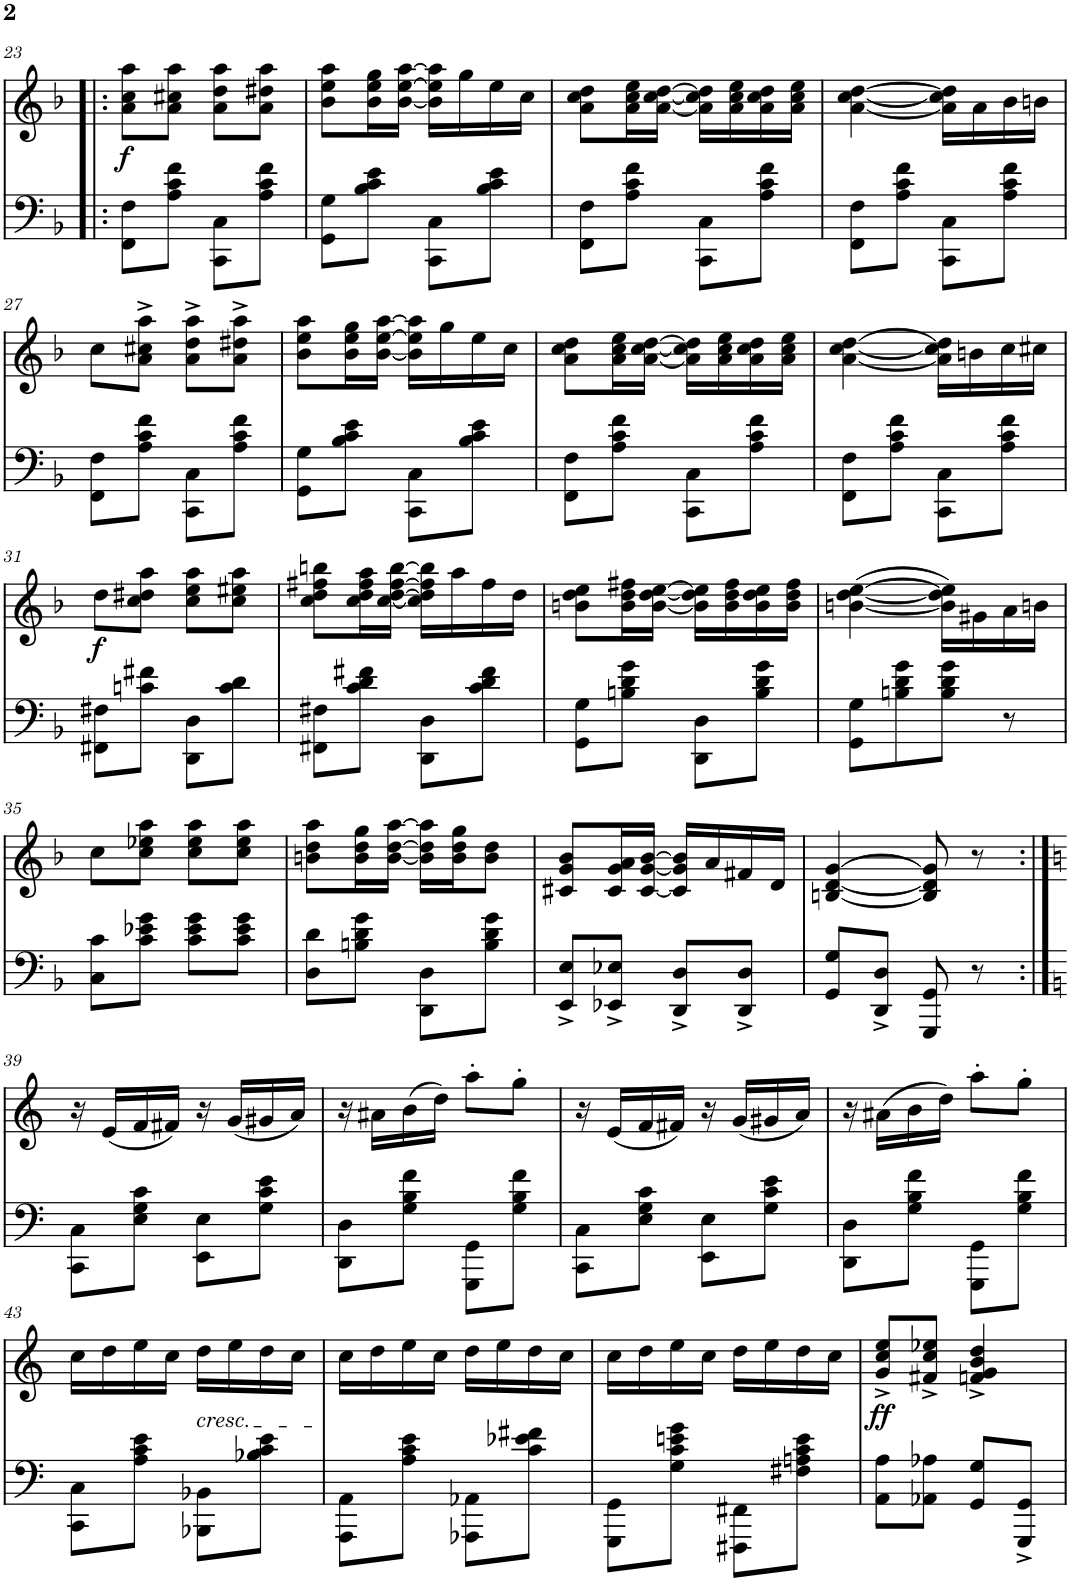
**kern	**kern	**dynam
*part2	*part1	*part1
*staff2	*staff1	*staff1
*I"Piano	*I"Piano	*
*I'Pno	*I'Pno	*
!!LO:PB:g=z
*clefF4	*clefG2	*
*k[b-]	*k[b-]	*
*F:	*F:	*
*M2/4	*M2/4	*
=23!|:	=23!|:	=23!|:
!	!	!LO:DY:b
8FF\ 8F\L	8a\ 8cc\ 8aa\L	f
8A\ 8c\ 8f\J	8a\ 8cc#X\ 8aa\J	.
8CC\ 8C\L	8a\ 8dd\ 8aa\L	.
8A\ 8c\ 8f\J	8a\ 8dd#X\ 8aa\J	.
=24	=24	=24
8GG\ 8G\L	8b-\ 8ee\ 8aa\L	.
8B-\ 8c\ 8e\J	16b-\ 16ee\ 16gg\L	.
.	[16b-\ [16ee\ [16aa\JJ	.
8CC\ 8C\L	16b-\] 16ee\] 16aa\]LL	.
.	16gg\	.
8B-\ 8c\ 8e\J	16ee\	.
.	16cc\JJ	.
=25	=25	=25
8FF\ 8F\L	8a\ 8cc\ 8dd\L	.
8A\ 8c\ 8f\J	16a\ 16cc\ 16ee\L	.
.	[16a\ [16cc\ [16dd\JJ	.
8CC\ 8C\L	16a\] 16cc\] 16dd\]LL	.
.	16a\ 16cc\ 16ee\	.
8A\ 8c\ 8f\J	16a\ 16cc\ 16dd\	.
.	16a\ 16cc\ 16ee\JJ	.
=26	=26	=26
8FF\ 8F\L	[4a\ [4cc\ [4dd\	.
8A\ 8c\ 8f\J	.	.
8CC\ 8C\L	16a\] 16cc\] 16dd\]LL	.
.	16a\	.
8A\ 8c\ 8f\J	16b-\	.
.	16bn\JJ	.
!!LO:LB:g=z
=27	=27	=27
8FF\ 8F\L	8cc\L	.
8A\ 8c\ 8f\J	8a\^ 8cc#X\^ 8aa\^J	.
8CC\ 8C\L	8a\^ 8dd\^ 8aa\^L	.
8A\ 8c\ 8f\J	8a\^ 8dd#X\^ 8aa\^J	.
=28	=28	=28
8GG\ 8G\L	8b-\ 8ee\ 8aa\L	.
8B-\ 8c\ 8e\J	16b-\ 16ee\ 16gg\L	.
.	[16b-\ [16ee\ [16aa\JJ	.
8CC\ 8C\L	16b-\] 16ee\] 16aa\]LL	.
.	16gg\	.
8B-\ 8c\ 8e\J	16ee\	.
.	16cc\JJ	.
=29	=29	=29
8FF\ 8F\L	8a\ 8cc\ 8dd\L	.
8A\ 8c\ 8f\J	16a\ 16cc\ 16ee\L	.
.	[16a\ [16cc\ [16dd\JJ	.
8CC\ 8C\L	16a\] 16cc\] 16dd\]LL	.
.	16a\ 16cc\ 16ee\	.
8A\ 8c\ 8f\J	16a\ 16cc\ 16dd\	.
.	16a\ 16cc\ 16ee\JJ	.
=30	=30	=30
8FF\ 8F\L	[4a\ [4cc\ [4dd\	.
8A\ 8c\ 8f\J	.	.
8CC\ 8C\L	16a\] 16cc\] 16dd\]LL	.
.	16bn\	.
8A\ 8c\ 8f\J	16cc\	.
.	16cc#X\JJ	.
!!LO:LB:g=z
=31	=31	=31
!	!	!LO:DY:b
8FF#X\ 8F#X\L	8dd\L	f
8cn\ 8f#X\J	8cc\ 8dd#X\ 8aa\J	.
8DD\ 8D\L	8cc\ 8ee\ 8aa\L	.
8c\ 8d\J	8cc\ 8ee#X\ 8aa\J	.
=32	=32	=32
8FF#X\ 8F#X\L	8cc\ 8dd\ 8ff#X\ 8bbn\L	.
8c\ 8d\ 8f#X\J	16cc\ 16dd\ 16ff#\ 16aa\L	.
.	[16cc\ [16dd\ [16ff#\ [16bb\JJ	.
8DD\ 8D\L	16cc\] 16dd\] 16ff#\] 16bb\]LL	.
.	16aa\	.
8c\ 8d\ 8f#\J	16ff#\	.
.	16dd\JJ	.
=33	=33	=33
8GG\ 8G\L	8bn\ 8dd\ 8ee\L	.
8Bn\ 8d\ 8g\J	16b\ 16dd\ 16ff#X\L	.
.	[16b\ [16dd\ [16ee\JJ	.
8DD\ 8D\L	16b\] 16dd\] 16ee\]LL	.
.	16b\ 16dd\ 16ff#\	.
8B\ 8d\ 8g\J	16b\ 16dd\ 16ee\	.
.	16b\ 16dd\ 16ff#\JJ	.
=34	=34	=34
8GG\ 8G\L	([4bn\ [4dd\ [4ee\	.
8Bn\ 8d\ 8g\	.	.
8B\ 8d\ 8g\J	16b\] 16dd\] 16ee\]LL)	.
.	16g#X\	.
8r	16a\	.
.	16bn\JJ	.
!!LO:LB:g=z
=35	=35	=35
8C\ 8c\L	8cc\L	.
8c\ 8e-X\ 8g\J	8cc\ 8ee-X\ 8aa\J	.
8c\ 8e-\ 8g\L	8cc\ 8ee-\ 8aa\L	.
8c\ 8e-\ 8g\J	8cc\ 8ee-\ 8aa\J	.
=36	=36	=36
8D\ 8d\L	8bn\ 8dd\ 8aa\L	.
8Bn\ 8d\ 8g\J	16b\ 16dd\ 16gg\L	.
.	[16b\ [16dd\ [16aa\JJ	.
8DD\ 8D\L	16b\] 16dd\] 16aa\]LL	.
.	16b\ 16dd\ 16gg\J	.
8B\ 8d\ 8g\J	8b\ 8dd\J	.
=37	=37	=37
8EE/^ 8E/^L	8c#X/ 8g/ 8b-/L	.
8EE-X/^ 8E-X/^J	16c#/ 16g/ 16a/L	.
.	[16c#/ [16g/ [16b-/JJ	.
8DD/^ 8D/^L	16c#/] 16g/] 16b-/]LL	.
.	16a/	.
8DD/^ 8D/^J	16f#X/	.
.	16d/JJ	.
=38	=38	=38
8GG/ 8G/L	[4Bn/ [4d/ [4g/	.
8DD/^ 8D/^J	.	.
8GGG/ 8GG/	8B/] 8d/] 8g/]	.
8r	8r	.
!!LO:LB:g=z
=39:|!	=39:|!	=39:|!
*k[]	*k[]	*
8CC\ 8C\L	16r	.
.	(16e/LL	.
8E\ 8G\ 8c\J	16f/	.
.	16f#X/JJ)	.
8EE\ 8E\L	16r	.
.	(16g/LL	.
8G\ 8c\ 8e\J	16g#X/	.
.	16a/JJ)	.
=40	=40	=40
8DD\ 8D\L	16r	.
.	16a#X\LL	.
8G\ 8B\ 8f\J	(16b\	.
.	16dd\JJ)	.
8GGG\ 8GG\L	8aa'\L	.
8G\ 8B\ 8f\J	8gg'\J	.
=41	=41	=41
8CC\ 8C\L	16r	.
.	(16e/LL	.
8E\ 8G\ 8c\J	16f/	.
.	16f#X/JJ)	.
8EE\ 8E\L	16r	.
.	(16g/LL	.
8G\ 8c\ 8e\J	16g#X/	.
.	16a/JJ)	.
=42	=42	=42
8DD\ 8D\L	16r	.
.	(16a#X\LL	.
8G\ 8B\ 8f\J	16b\	.
.	16dd\JJ)	.
8GGG\ 8GG\L	8aa'\L	.
8G\ 8B\ 8f\J	8gg'\J	.
!!LO:LB:g=z
=43	=43	=43
8CC\ 8C\L	16cc\LL	.
.	16dd\	.
8A\ 8c\ 8e\J	16ee\	.
.	16cc\JJ	.
!	!LO:TX:b:i:t=cresc.	!
8BBB-X\ 8BB-X\L	16dd\LL	.
.	16ee\	.
8B-X\ 8c\ 8e\J	16dd\	.
.	16cc\JJ	.
=44	=44	=44
8AAA\ 8AA\L	16cc\LL	.
.	16dd\	.
8A\ 8c\ 8e\J	16ee\	.
.	16cc\JJ	.
8AAA-X\ 8AA-X\L	16dd\LL	.
.	16ee\	.
8c\ 8e-X\ 8f#X\J	16dd\	.
.	16cc\JJ	.
=45	=45	=45
8GGG\ 8GG\L	16cc\LL	.
.	16dd\	.
8G\ 8c\ 8en\ 8g\J	16ee\	.
.	16cc\JJ	.
8FFF#X\ 8FF#X\L	16dd\LL	.
.	16ee\	.
8F#X\ 8An\ 8c\ 8e\J	16dd\	.
.	16cc\JJ	.
=46	=46	=46
!	!	!LO:DY:b
8AA\ 8A\L	8g/^ 8cc/^ 8ee/^L	ff
8AA-X\ 8A-X\J	8f#X/^ 8cc/^ 8ee-X/^J	.
8GG/ 8G/L	4fn/^ 4g/^ 4b/^ 4dd/^	.
8GGG/^ 8GG/^J	.	.
=	=	=
*-	*-	*-
